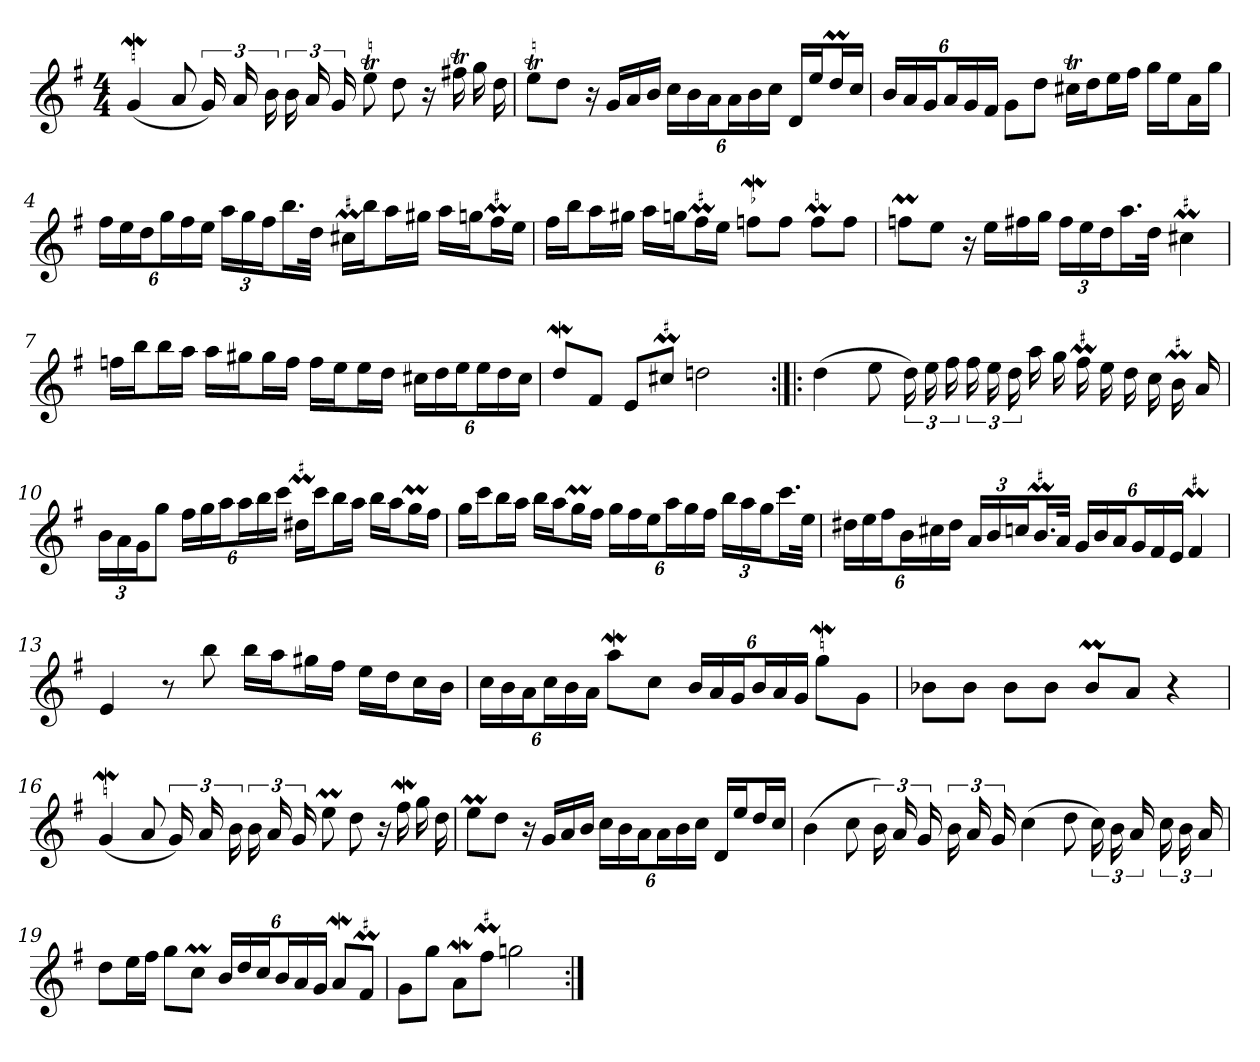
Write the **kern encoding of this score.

**kern
*part1
*staff1
*clefG2
*k[f#]
*G:
*M4/4
*MM120
=1
(4gW
8a
24g)
24a
24b
24b
24a
24g
8eet
8dd
16r
16ff#Xt
16gg
16dd
=2
8eet\L
8dd\J
16r
16g/LL
16a/
16b/JJ
24cc\LL
24b\
24a\J
24a\L
24b\
24cc\JJ
16d/LL
16ee/J
16ddM/L
16cc/JJ
=3
24b/LL
24a/
24g/J
24a/L
24g/
24f#/JJ
8g\L
8dd\J
16cc#Xt\LL
16dd\J
16ee\L
16ff#\JJ
16gg\LL
16ee\J
16a\L
16gg\JJ
=4
24ff#\LL
24ee\
24dd\J
24gg\L
24ff#\
24ee\JJ
24aa\LL
24gg\
24ff#\J
16.bb\L
32dd\JJk
!LO:MOR:acc=#
16cc#XM\LL
16bb\J
16aa\L
16gg#X\JJ
16aa\LL
16ggn\J
!LO:MOR:acc=#
16ff#M\L
16ee\JJ
=5
16ff#\LL
16bb\J
16aa\L
16gg#X\JJ
16aa\LL
16ggn\J
!LO:MOR:acc=#
16ff#M\L
16ee\JJ
!LO:MOR:acc=-
8ffnW\L
8ff\J
8ffM\L
8ff\J
=6
8ffnM\L
8ee\J
16r
16ee\LL
16ff#X\
16gg\JJ
24ff#\LL
24ee\
24dd\J
16.aa\L
32dd\JJk
!LO:MOR:acc=#
4cc#XM
=7
16ffn\LL
16bb\J
16bb\L
16aa\JJ
16aa\LL
16gg#X\J
16gg#\L
16ff\JJ
16ff\LL
16ee\J
16ee\L
16dd\JJ
24cc#X\LL
24dd\
24ee\J
24ee\L
24dd\
24cc#\JJ
=8
8ddW/L
8f#/J
8e/L
!LO:MOR:acc=#
8cc#XM/J
2ddn
=9:|!|:
(4dd
8ee
24dd)
24ee
24ff#
24ff#
24ee
24dd
16aa
16gg
!LO:MOR:acc=#
16ff#M
16ee
16dd
16cc
!LO:MOR:acc=#
16bM
16a
=10
24b\LL
24a\
24g\J
8gg\J
24ff#\LL
24gg\
24aa\J
24aa\L
24bb\
24ccc\JJ
!LO:MOR:acc=#
16dd#XM\LL
16ccc\J
16bb\L
16aa\JJ
16bb\LL
16aa\J
16ggM\L
16ff#\JJ
=11
16gg\LL
16ccc\J
16bb\L
16aa\JJ
16bb\LL
16aa\J
16ggM\L
16ff#\JJ
24gg\LL
24ff#\
24ee\J
24aa\L
24gg\
24ff#\JJ
24bb\LL
24aa\
24gg\J
16.ccc\L
32ee\JJk
=12
24dd#X\LL
24ee\
24ff#\J
24b\L
24cc#X\
24dd#\JJ
24a/LL
24b/
24ccn/J
!LO:MOR:acc=#
16.bM/L
32a/JJk
24g/LL
24b/
24a/J
24g/L
24f#/
24e/JJ
!LO:MOR:acc=#
4f#M
=13
4e
8r
8bb
16bb\LL
16aa\J
16gg#X\L
16ff#\JJ
16ee\LL
16dd\J
16cc\L
16b\JJ
=14
24cc\LL
24b\
24a\J
24cc\L
24b\
24a\JJ
8aaW\L
8cc\J
24b/LL
24a/
24g/J
24b/L
24a/
24g/JJ
8ggW\L
8g\J
=15
8b-X\L
8b-\J
8b-\L
8b-\J
8b-M/L
8a/J
4r
=16
(4gW
8a
24g)
24a
24b
24b
24a
24g
8eeM
8dd
16r
16ff#W
16gg
16dd
=17
8eeM\L
8dd\J
16r
16g/LL
16a/
16b/JJ
24cc\LL
24b\
24a\J
24a\L
24b\
24cc\JJ
16d/LL
16ee/J
16dd/L
16cc/JJ
=18
(4b
8cc
24b)
24a
24g
24b
24a
24g
(4cc
8dd
24cc)
24b
24a
24cc
24b
24a
=19
8dd\L
16ee\L
16ff#\JJ
8gg\L
8ccM\J
24b/LL
24dd/
24cc/J
24b/L
24a/
24g/JJ
8aW/L
!LO:MOR:acc=#
8f#M/J
=20
8g\L
8gg\J
8aW\L
!LO:MOR:acc=#
8ff#M\J
2ggn
=:|!
*-
